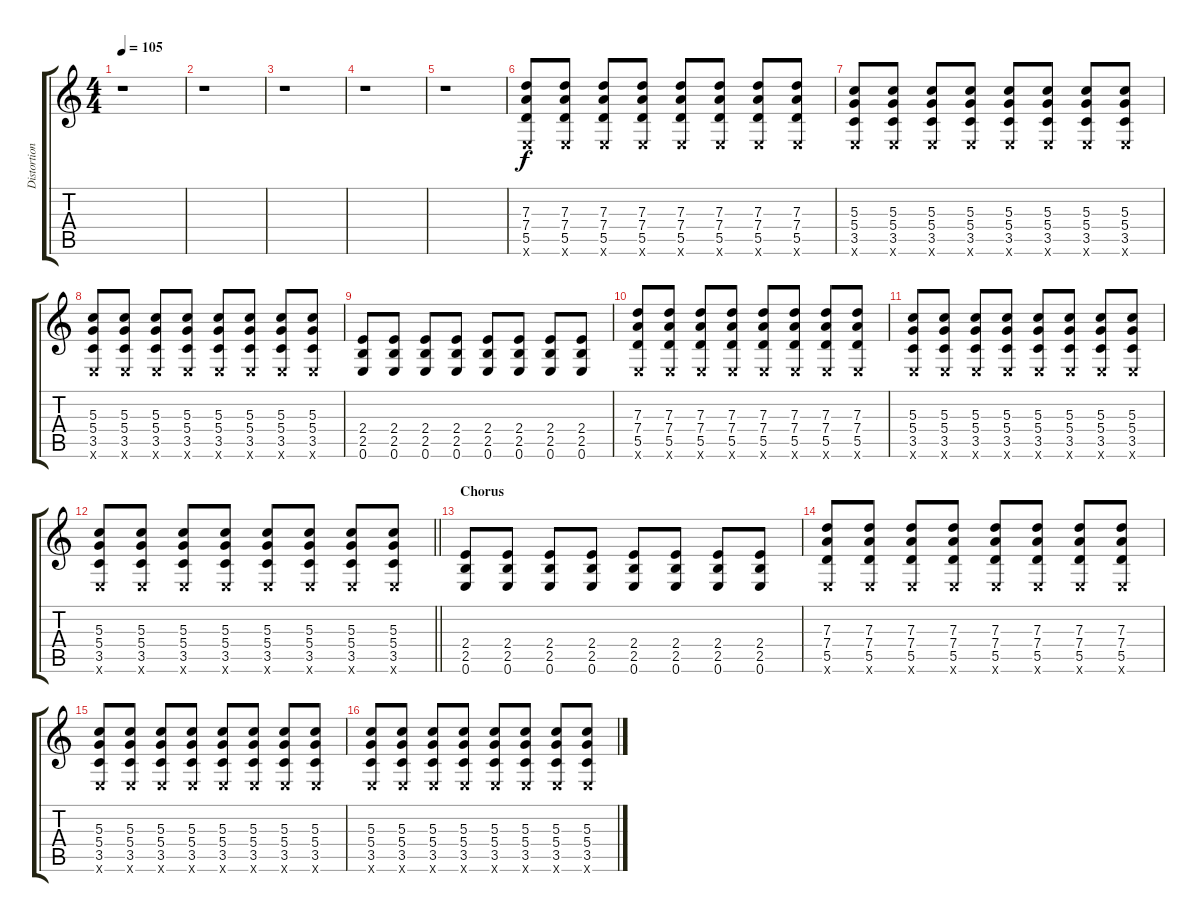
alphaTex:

\track ("Distortion Guitar" "Distortion") {instrument distortionguitar}
\staff {score tabs}
\tuning (E4 B3 G3 D3 A2 E2) {hide}
\ts (4 4)
\tempo 105
\clef g2
\ks c
r.1{dy f} |
r.1 |
r.1 |
r.1 |
r.1 |
(7.3 7.4 5.5 0.6{x}).8 (7.3 7.4 5.5 0.6{x}).8 (7.3 7.4 5.5 0.6{x}).8 (7.3 7.4 5.5 0.6{x}).8 (7.3 7.4 5.5 0.6{x}).8 (7.3 7.4 5.5 0.6{x}).8 (7.3 7.4 5.5 0.6{x}).8 (7.3 7.4 5.5 0.6{x}).8 |
(5.3 5.4 3.5 0.6{x}).8 (5.3 5.4 3.5 0.6{x}).8 (5.3 5.4 3.5 0.6{x}).8 (5.3 5.4 3.5 0.6{x}).8 (5.3 5.4 3.5 0.6{x}).8 (5.3 5.4 3.5 0.6{x}).8 (5.3 5.4 3.5 0.6{x}).8 (5.3 5.4 3.5 0.6{x}).8 |
(5.3 5.4 3.5 0.6{x}).8 (5.3 5.4 3.5 0.6{x}).8 (5.3 5.4 3.5 0.6{x}).8 (5.3 5.4 3.5 0.6{x}).8 (5.3 5.4 3.5 0.6{x}).8 (5.3 5.4 3.5 0.6{x}).8 (5.3 5.4 3.5 0.6{x}).8 (5.3 5.4 3.5 0.6{x}).8 |
(2.4 2.5 0.6).8 (2.4 2.5 0.6).8 (2.4 2.5 0.6).8 (2.4 2.5 0.6).8 (2.4 2.5 0.6).8 (2.4 2.5 0.6).8 (2.4 2.5 0.6).8 (2.4 2.5 0.6).8 |
(7.3 7.4 5.5 0.6{x}).8 (7.3 7.4 5.5 0.6{x}).8 (7.3 7.4 5.5 0.6{x}).8 (7.3 7.4 5.5 0.6{x}).8 (7.3 7.4 5.5 0.6{x}).8 (7.3 7.4 5.5 0.6{x}).8 (7.3 7.4 5.5 0.6{x}).8 (7.3 7.4 5.5 0.6{x}).8 |
(5.3 5.4 3.5 0.6{x}).8 (5.3 5.4 3.5 0.6{x}).8 (5.3 5.4 3.5 0.6{x}).8 (5.3 5.4 3.5 0.6{x}).8 (5.3 5.4 3.5 0.6{x}).8 (5.3 5.4 3.5 0.6{x}).8 (5.3 5.4 3.5 0.6{x}).8 (5.3 5.4 3.5 0.6{x}).8 |
\barLineRight lightlight
(5.3 5.4 3.5 0.6{x}).8 (5.3 5.4 3.5 0.6{x}).8 (5.3 5.4 3.5 0.6{x}).8 (5.3 5.4 3.5 0.6{x}).8 (5.3 5.4 3.5 0.6{x}).8 (5.3 5.4 3.5 0.6{x}).8 (5.3 5.4 3.5 0.6{x}).8 (5.3 5.4 3.5 0.6{x}).8 |
\section ("" "Chorus")
(2.4 2.5 0.6).8 (2.4 2.5 0.6).8 (2.4 2.5 0.6).8 (2.4 2.5 0.6).8 (2.4 2.5 0.6).8 (2.4 2.5 0.6).8 (2.4 2.5 0.6).8 (2.4 2.5 0.6).8 |
(7.3 7.4 5.5 0.6{x}).8 (7.3 7.4 5.5 0.6{x}).8 (7.3 7.4 5.5 0.6{x}).8 (7.3 7.4 5.5 0.6{x}).8 (7.3 7.4 5.5 0.6{x}).8 (7.3 7.4 5.5 0.6{x}).8 (7.3 7.4 5.5 0.6{x}).8 (7.3 7.4 5.5 0.6{x}).8 |
(5.3 5.4 3.5 0.6{x}).8 (5.3 5.4 3.5 0.6{x}).8 (5.3 5.4 3.5 0.6{x}).8 (5.3 5.4 3.5 0.6{x}).8 (5.3 5.4 3.5 0.6{x}).8 (5.3 5.4 3.5 0.6{x}).8 (5.3 5.4 3.5 0.6{x}).8 (5.3 5.4 3.5 0.6{x}).8 |
(5.3 5.4 3.5 0.6{x}).8 (5.3 5.4 3.5 0.6{x}).8 (5.3 5.4 3.5 0.6{x}).8 (5.3 5.4 3.5 0.6{x}).8 (5.3 5.4 3.5 0.6{x}).8 (5.3 5.4 3.5 0.6{x}).8 (5.3 5.4 3.5 0.6{x}).8 (5.3 5.4 3.5 0.6{x}).8
